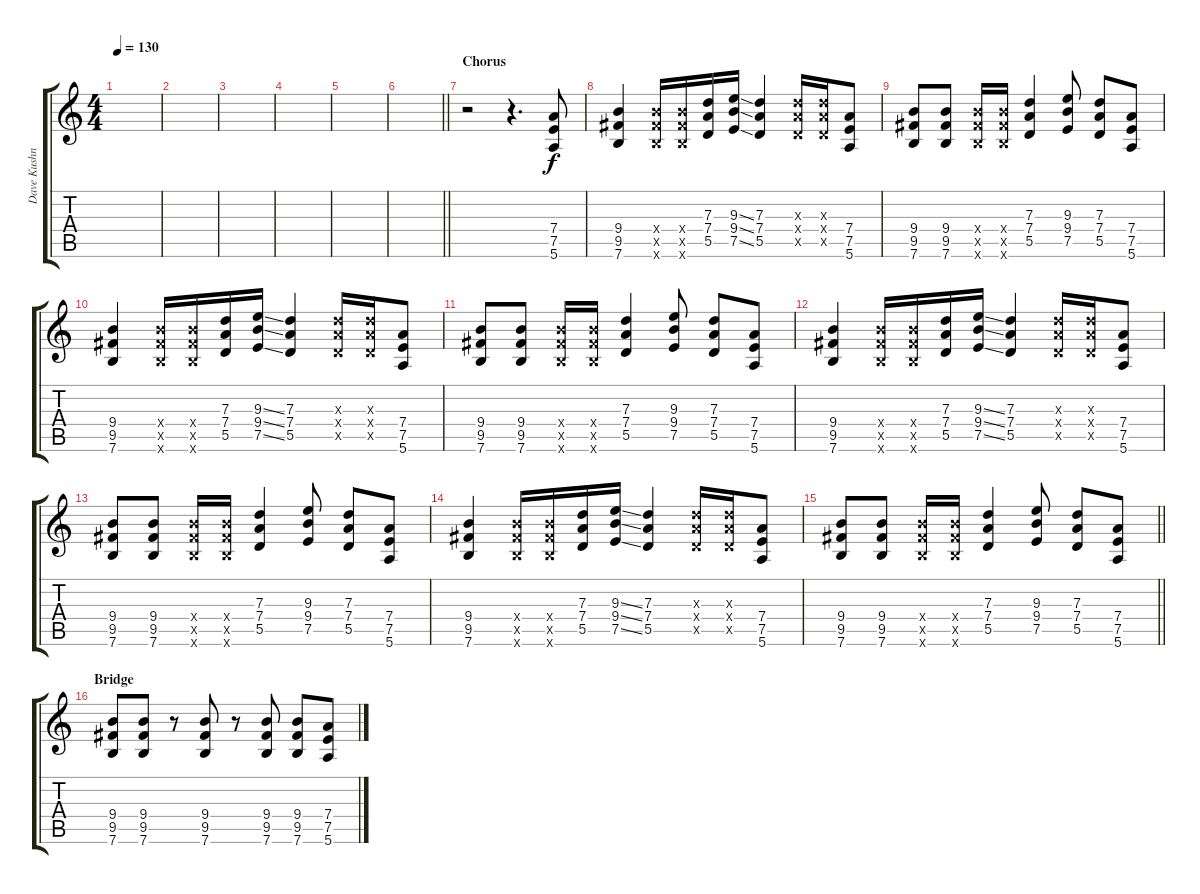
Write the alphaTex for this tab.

\track ("Dave Kushner" "Dave Kushn") {instrument distortionguitar}
\staff {score tabs}
\tuning (E4 B3 G3 D3 A2 E2) {hide}
\ts (4 4)
\tempo 130
\clef g2
\ks c
|
|
|
|
|
\barLineRight lightlight
|
\section ("" "Chorus")
r.2 r.4{d} (7.4 7.5 5.6).8 |
(9.4 9.5 7.6).4 (9.4{x} 9.5{x} 7.6{x}).16 (9.4{x} 9.5{x} 7.6{x}).16 (7.3 7.4 5.5).16 (9.3{ss} 9.4{ss} 7.5{ss}).16 (7.3 7.4 5.5).4 (7.3{x} 7.4{x} 5.5{x}).16 (7.3{x} 7.4{x} 5.5{x}).16 (7.4 7.5 5.6).8 |
(9.4 9.5 7.6).8 (9.4 9.5 7.6).8 (9.4{x} 9.5{x} 7.6{x}).16 (9.4{x} 9.5{x} 7.6{x}).16 (7.3 7.4 5.5).4 (9.3 9.4 7.5).8 (7.3 7.4 5.5).8 (7.4 7.5 5.6).8 |
(9.4 9.5 7.6).4 (9.4{x} 9.5{x} 7.6{x}).16 (9.4{x} 9.5{x} 7.6{x}).16 (7.3 7.4 5.5).16 (9.3{ss} 9.4{ss} 7.5{ss}).16 (7.3 7.4 5.5).4 (7.3{x} 7.4{x} 5.5{x}).16 (7.3{x} 7.4{x} 5.5{x}).16 (7.4 7.5 5.6).8 |
(9.4 9.5 7.6).8 (9.4 9.5 7.6).8 (9.4{x} 9.5{x} 7.6{x}).16 (9.4{x} 9.5{x} 7.6{x}).16 (7.3 7.4 5.5).4 (9.3 9.4 7.5).8 (7.3 7.4 5.5).8 (7.4 7.5 5.6).8 |
(9.4 9.5 7.6).4 (9.4{x} 9.5{x} 7.6{x}).16 (9.4{x} 9.5{x} 7.6{x}).16 (7.3 7.4 5.5).16 (9.3{ss} 9.4{ss} 7.5{ss}).16 (7.3 7.4 5.5).4 (7.3{x} 7.4{x} 5.5{x}).16 (7.3{x} 7.4{x} 5.5{x}).16 (7.4 7.5 5.6).8 |
(9.4 9.5 7.6).8 (9.4 9.5 7.6).8 (9.4{x} 9.5{x} 7.6{x}).16 (9.4{x} 9.5{x} 7.6{x}).16 (7.3 7.4 5.5).4 (9.3 9.4 7.5).8 (7.3 7.4 5.5).8 (7.4 7.5 5.6).8 |
(9.4 9.5 7.6).4 (9.4{x} 9.5{x} 7.6{x}).16 (9.4{x} 9.5{x} 7.6{x}).16 (7.3 7.4 5.5).16 (9.3{ss} 9.4{ss} 7.5{ss}).16 (7.3 7.4 5.5).4 (7.3{x} 7.4{x} 5.5{x}).16 (7.3{x} 7.4{x} 5.5{x}).16 (7.4 7.5 5.6).8 |
\barLineRight lightlight
(9.4 9.5 7.6).8 (9.4 9.5 7.6).8 (9.4{x} 9.5{x} 7.6{x}).16 (9.4{x} 9.5{x} 7.6{x}).16 (7.3 7.4 5.5).4 (9.3 9.4 7.5).8 (7.3 7.4 5.5).8 (7.4 7.5 5.6).8 |
\section ("" "Bridge")
(9.4 9.5 7.6).8 (9.4 9.5 7.6).8 r.8 (9.4 9.5 7.6).8 r.8 (9.4 9.5 7.6).8 (9.4 9.5 7.6).8 (7.4 7.5 5.6).8
